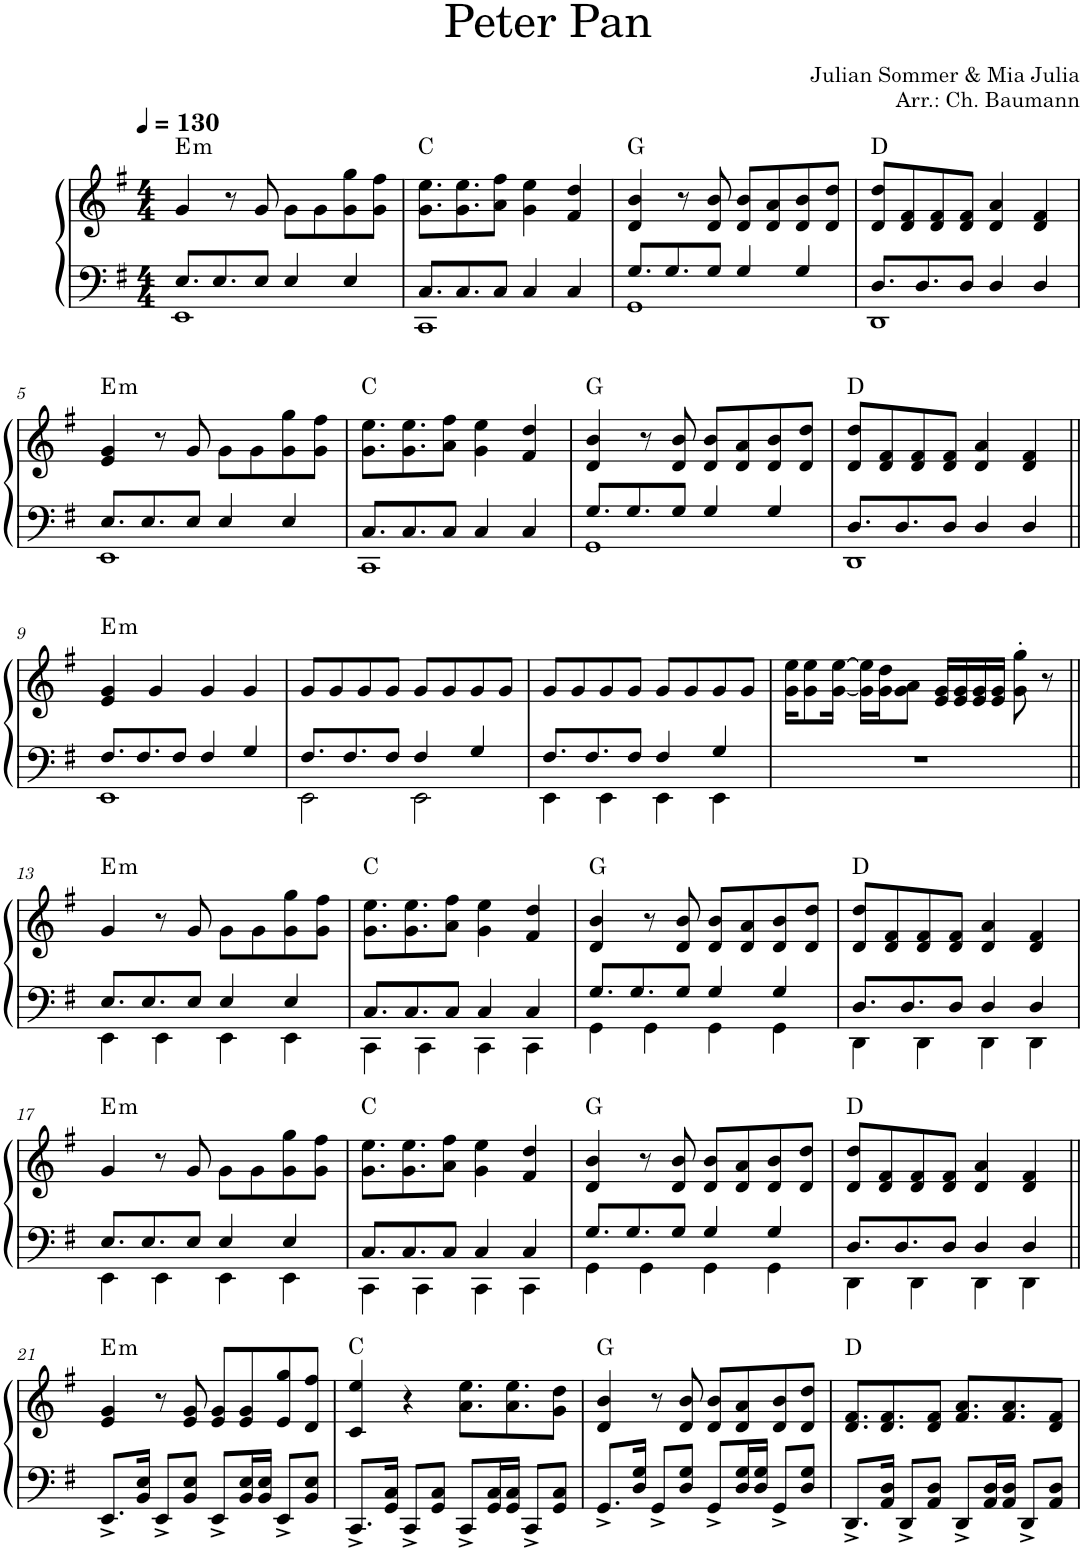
**kern	**kern	**harte
*part1	*part1	*part1
*staff2	*staff1	*
*I"Piano	*	*
*I'Pno.	*	*
*clefF4	*clefG2	*
*k[f#]	*k[f#]	*
*M4/4	*M4/4	*
*MM130	*MM130	*
=1	=1	=1
*^	*	*
!	!	!	!LO:H:kt=m
8.E/L	1EE	4g/	E:min
8.E/	.	.	.
.	.	8r	.
8E/J	.	8g/	.
4E/	.	8g\L	.
.	.	8g\	.
4E/	.	8g\ 8gg\	.
.	.	8g\ 8ff#\J	.
=2	=2	=2	=2
8.C/L	1CC	8.g\ 8.ee\L	C:maj
8.C/	.	8.g\ 8.ee\	.
8C/J	.	8a\ 8ff#\J	.
4C/	.	4g\ 4ee\	.
4C/	.	4f#/ 4dd/	.
=3	=3	=3	=3
8.G/L	1GG	4d/ 4b/	G:maj
8.G/	.	.	.
.	.	8r	.
8G/J	.	8d/ 8b/	.
4G/	.	8d/ 8b/L	.
.	.	8d/ 8a/	.
4G/	.	8d/ 8b/	.
.	.	8d/ 8dd/J	.
=4	=4	=4	=4
8.D/L	1DD	8d/ 8dd/L	D:maj
.	.	8d/ 8f#/	.
8.D/	.	.	.
.	.	8d/ 8f#/	.
8D/J	.	8d/ 8f#/J	.
4D/	.	4d/ 4a/	.
4D/	.	4d/ 4f#/	.
!!LO:LB:g=z
=5	=5	=5	=5
!	!	!	!LO:H:kt=m
8.E/L	1EE	4e/ 4g/	E:min
8.E/	.	.	.
.	.	8r	.
8E/J	.	8g/	.
4E/	.	8g\L	.
.	.	8g\	.
4E/	.	8g\ 8gg\	.
.	.	8g\ 8ff#\J	.
=6	=6	=6	=6
8.C/L	1CC	8.g\ 8.ee\L	C:maj
8.C/	.	8.g\ 8.ee\	.
8C/J	.	8a\ 8ff#\J	.
4C/	.	4g\ 4ee\	.
4C/	.	4f#/ 4dd/	.
=7	=7	=7	=7
8.G/L	1GG	4d/ 4b/	G:maj
8.G/	.	.	.
.	.	8r	.
8G/J	.	8d/ 8b/	.
4G/	.	8d/ 8b/L	.
.	.	8d/ 8a/	.
4G/	.	8d/ 8b/	.
.	.	8d/ 8dd/J	.
=8	=8	=8	=8
8.D/L	1DD	8d/ 8dd/L	D:maj
.	.	8d/ 8f#/	.
8.D/	.	.	.
.	.	8d/ 8f#/	.
8D/J	.	8d/ 8f#/J	.
4D/	.	4d/ 4a/	.
4D/	.	4d/ 4f#/	.
!!LO:LB:g=z
=9||	=9||	=9||	=9||
!	!	!	!LO:H:kt=m
8.F#/L	1EE	4e/ 4g/	E:min
8.F#/	.	.	.
.	.	4g/	.
8F#/J	.	.	.
4F#/	.	4g/	.
4G/	.	4g/	.
=10	=10	=10	=10
8.F#/L	2EE\	8g/L	.
.	.	8g/	.
8.F#/	.	.	.
.	.	8g/	.
8F#/J	.	8g/J	.
4F#/	2EE\	8g/L	.
.	.	8g/	.
4G/	.	8g/	.
.	.	8g/J	.
=11	=11	=11	=11
8.F#/L	4EE\	8g/L	.
.	.	8g/	.
8.F#/	.	.	.
.	4EE\	8g/	.
8F#/J	.	8g/J	.
4F#/	4EE\	8g/L	.
.	.	8g/	.
4G/	4EE\	8g/	.
.	.	8g/J	.
*v	*v	*	*
=12	=12	=12
1r	16g\ 16ee\KL	.
.	8g\ 8ee\	.
.	[16g\ [16ee\Jk	.
.	16g\] 16ee\]LL	.
.	16g\ 16dd\J	.
.	8g\ 8a\J	.
.	16e/ 16g/LL	.
.	16e/ 16g/	.
.	16e/ 16g/	.
.	16e/ 16g/JJ	.
.	8g\' 8gg\'	.
.	8r	.
!!LO:LB:g=z
=13||	=13||	=13||
*^	*	*
!	!	!	!LO:H:kt=m
8.E/L	4EE\	4g/	E:min
8.E/	.	.	.
.	4EE\	8r	.
8E/J	.	8g/	.
4E/	4EE\	8g\L	.
.	.	8g\	.
4E/	4EE\	8g\ 8gg\	.
.	.	8g\ 8ff#\J	.
=14	=14	=14	=14
8.C/L	4CC\	8.g\ 8.ee\L	C:maj
8.C/	.	8.g\ 8.ee\	.
.	4CC\	.	.
8C/J	.	8a\ 8ff#\J	.
4C/	4CC\	4g\ 4ee\	.
4C/	4CC\	4f#/ 4dd/	.
=15	=15	=15	=15
8.G/L	4GG\	4d/ 4b/	G:maj
8.G/	.	.	.
.	4GG\	8r	.
8G/J	.	8d/ 8b/	.
4G/	4GG\	8d/ 8b/L	.
.	.	8d/ 8a/	.
4G/	4GG\	8d/ 8b/	.
.	.	8d/ 8dd/J	.
=16	=16	=16	=16
8.D/L	4DD\	8d/ 8dd/L	D:maj
.	.	8d/ 8f#/	.
8.D/	.	.	.
.	4DD\	8d/ 8f#/	.
8D/J	.	8d/ 8f#/J	.
4D/	4DD\	4d/ 4a/	.
4D/	4DD\	4d/ 4f#/	.
!!LO:LB:g=z
=17	=17	=17	=17
!	!	!	!LO:H:kt=m
8.E/L	4EE\	4g/	E:min
8.E/	.	.	.
.	4EE\	8r	.
8E/J	.	8g/	.
4E/	4EE\	8g\L	.
.	.	8g\	.
4E/	4EE\	8g\ 8gg\	.
.	.	8g\ 8ff#\J	.
=18	=18	=18	=18
8.C/L	4CC\	8.g\ 8.ee\L	C:maj
8.C/	.	8.g\ 8.ee\	.
.	4CC\	.	.
8C/J	.	8a\ 8ff#\J	.
4C/	4CC\	4g\ 4ee\	.
4C/	4CC\	4f#/ 4dd/	.
=19	=19	=19	=19
8.G/L	4GG\	4d/ 4b/	G:maj
8.G/	.	.	.
.	4GG\	8r	.
8G/J	.	8d/ 8b/	.
4G/	4GG\	8d/ 8b/L	.
.	.	8d/ 8a/	.
4G/	4GG\	8d/ 8b/	.
.	.	8d/ 8dd/J	.
=20	=20	=20	=20
8.D/L	4DD\	8d/ 8dd/L	D:maj
.	.	8d/ 8f#/	.
8.D/	.	.	.
.	4DD\	8d/ 8f#/	.
8D/J	.	8d/ 8f#/J	.
4D/	4DD\	4d/ 4a/	.
4D/	4DD\	4d/ 4f#/	.
!!LO:LB:g=z
=21||	=21||	=21||	=21||
!	!	!	!LO:H:kt=m
*v	*v	*	*
8.EE^/L	4e/ 4g/	E:min
16BB/ 16E/Jk	.	.
8EE^/L	8r	.
8BB/ 8E/J	8e/ 8g/	.
8EE^/L	8e/ 8g/L	.
16BB/ 16E/L	8e/ 8g/	.
16BB/ 16E/JJ	.	.
8EE^/L	8e/ 8gg/	.
8BB/ 8E/J	8d/ 8ff#/J	.
=22	=22	=22
8.CC^/L	4c/ 4ee/	C:maj
16GG/ 16C/Jk	.	.
8CC^/L	4r	.
8GG/ 8C/J	.	.
8CC^/L	8.a\ 8.ee\L	.
16GG/ 16C/L	.	.
16GG/ 16C/JJ	8.a\ 8.ee\	.
8CC^/L	.	.
8GG/ 8C/J	8g\ 8dd\J	.
=23	=23	=23
8.GG^/L	4d/ 4b/	G:maj
16D/ 16G/Jk	.	.
8GG^/L	8r	.
8D/ 8G/J	8d/ 8b/	.
8GG^/L	8d/ 8b/L	.
16D/ 16G/L	8d/ 8a/	.
16D/ 16G/JJ	.	.
8GG^/L	8d/ 8b/	.
8D/ 8G/J	8d/ 8dd/J	.
=24	=24	=24
8.DD^/L	8.d/ 8.f#/L	D:maj
16AA/ 16D/Jk	8.d/ 8.f#/	.
8DD^/L	.	.
8AA/ 8D/J	8d/ 8f#/J	.
8DD^/L	8.f#/ 8.a/L	.
16AA/ 16D/L	.	.
16AA/ 16D/JJ	8.f#/ 8.a/	.
8DD^/L	.	.
8AA/ 8D/J	8d/ 8f#/J	.
=	=	=
*-	*-	*-
